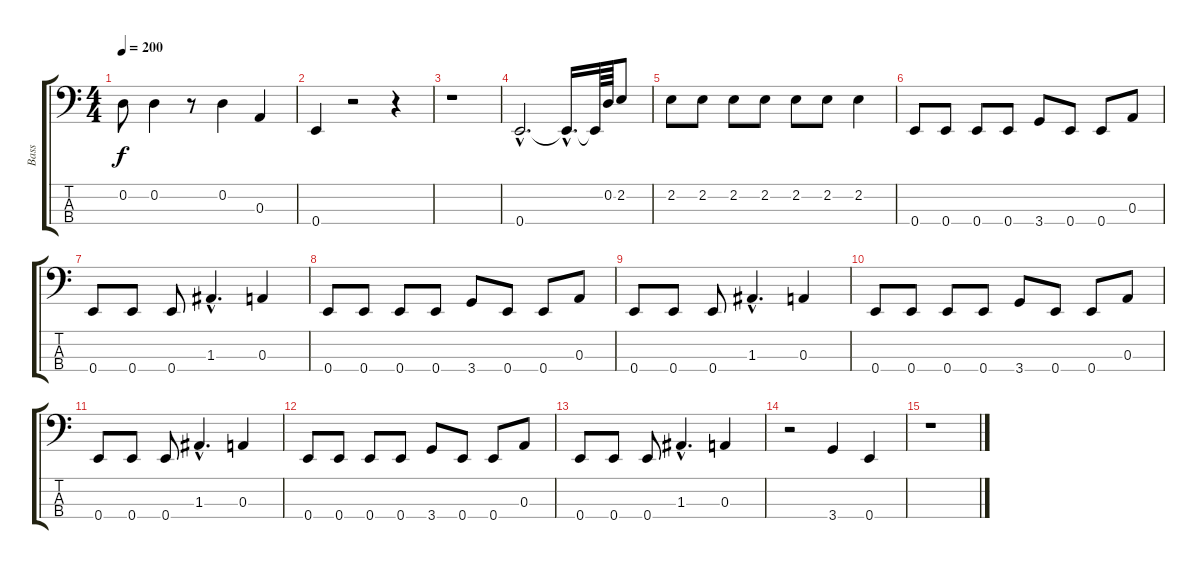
\track ("Bass" "Bass") {instrument electricbassfinger}
\staff {score tabs}
\tuning (G2 D2 A1 E1) {hide}
\ts (4 4)
\tempo 200
\clef f4
\ks c
0.2.8{dy f} 0.2.4 r.8 0.2.4 0.3.4 |
0.4.4 r.2 r.4 |
r.1 |
0.4{hac}.2{d} 0.4{hac t}.16{d} 0.4{t}.64 0.2.64 2.2.8 |
2.2.8 2.2.8 2.2.8 2.2.8 2.2.8 2.2.8 2.2.4 |
0.4.8 0.4.8 0.4.8 0.4.8 3.4.8 0.4.8 0.4.8 0.3.8 |
0.4.8 0.4.8 0.4.8 1.3{hac}.4{d} 0.3.4 |
0.4.8 0.4.8 0.4.8 0.4.8 3.4.8 0.4.8 0.4.8 0.3.8 |
0.4.8 0.4.8 0.4.8 1.3{hac}.4{d} 0.3.4 |
0.4.8 0.4.8 0.4.8 0.4.8 3.4.8 0.4.8 0.4.8 0.3.8 |
0.4.8 0.4.8 0.4.8 1.3{hac}.4{d} 0.3.4 |
0.4.8 0.4.8 0.4.8 0.4.8 3.4.8 0.4.8 0.4.8 0.3.8 |
0.4.8 0.4.8 0.4.8 1.3{hac}.4{d} 0.3.4 |
r.2 3.4.4 0.4.4 |
r.1
